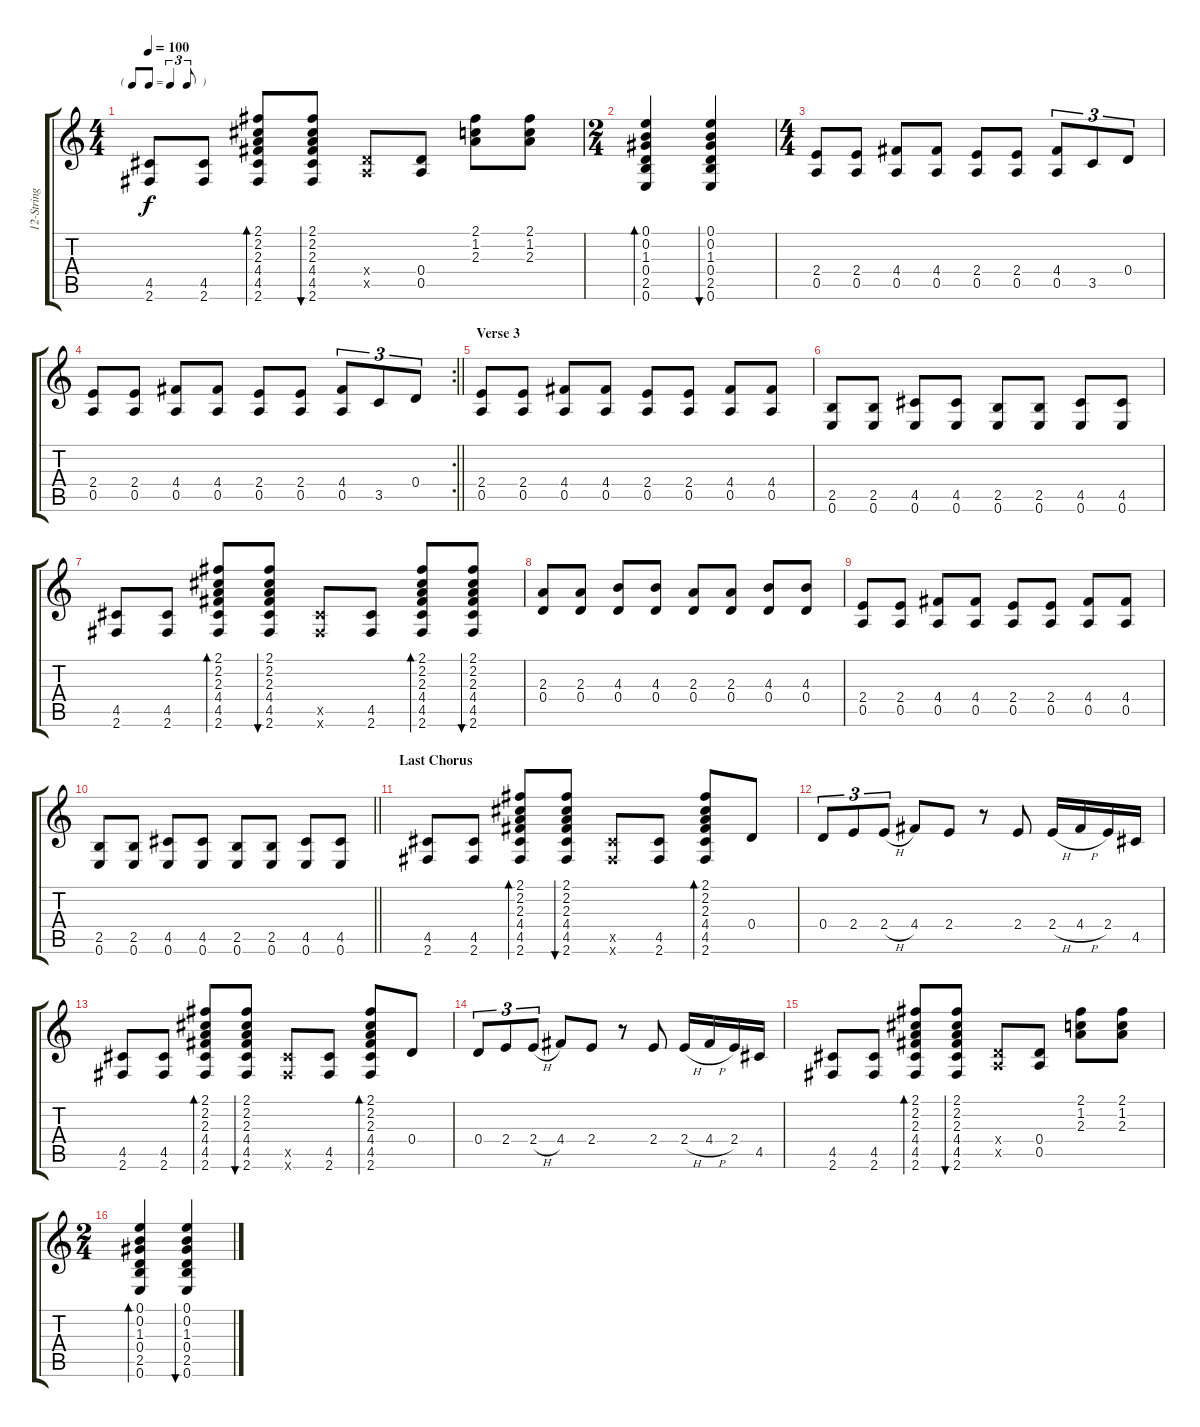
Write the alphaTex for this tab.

\track ("12-String" "12-String") {instrument acousticguitarsteel}
\staff {score tabs}
\tuning (E4 B3 G3 D3 A2 E2) {hide}
\ts (4 4)
\tf triplet8th
\tempo 100
\clef g2
\ks c
(4.5 2.6).8{dy f} (4.5 2.6).8 (2.1 2.2 2.3 4.4 4.5 2.6).8{bd 60} (2.1 2.2 2.3 4.4 4.5 2.6).8{bu 60} (0.4{x} 0.5{x}).8 (0.4 0.5).8 (2.1 1.2 2.3).8 (2.1 1.2 2.3).8 |
\ts (2 4)
(0.1 0.2 1.3 0.4 2.5 0.6).4{bd 60} (0.1 0.2 1.3 0.4 2.5 0.6).4{bu 60} |
\ts (4 4)
(2.4 0.5).8 (2.4 0.5).8 (4.4 0.5).8 (4.4 0.5).8 (2.4 0.5).8 (2.4 0.5).8 (4.4 0.5).8{tu (3 2)} 3.5.8{tu (3 2)} 0.4.8{tu (3 2)} |
\rc 2
\barLineRight lightlight
(2.4 0.5).8 (2.4 0.5).8 (4.4 0.5).8 (4.4 0.5).8 (2.4 0.5).8 (2.4 0.5).8 (4.4 0.5).8{tu (3 2)} 3.5.8{tu (3 2)} 0.4.8{tu (3 2)} |
\section ("" "Verse 3")
(2.4 0.5).8 (2.4 0.5).8 (4.4 0.5).8 (4.4 0.5).8 (2.4 0.5).8 (2.4 0.5).8 (4.4 0.5).8 (4.4 0.5).8 |
(2.5 0.6).8 (2.5 0.6).8 (4.5 0.6).8 (4.5 0.6).8 (2.5 0.6).8 (2.5 0.6).8 (4.5 0.6).8 (4.5 0.6).8 |
(4.5 2.6).8 (4.5 2.6).8 (2.1 2.2 2.3 4.4 4.5 2.6).8{bd 60} (2.1 2.2 2.3 4.4 4.5 2.6).8{bu 60} (4.5{x} 2.6{x}).8 (4.5 2.6).8 (2.1 2.2 2.3 4.4 4.5 2.6).8{bd 60} (2.1 2.2 2.3 4.4 4.5 2.6).8{bu 60} |
(2.3 0.4).8 (2.3 0.4).8 (4.3 0.4).8 (4.3 0.4).8 (2.3 0.4).8 (2.3 0.4).8 (4.3 0.4).8 (4.3 0.4).8 |
(2.4 0.5).8 (2.4 0.5).8 (4.4 0.5).8 (4.4 0.5).8 (2.4 0.5).8 (2.4 0.5).8 (4.4 0.5).8 (4.4 0.5).8 |
\barLineRight lightlight
(2.5 0.6).8 (2.5 0.6).8 (4.5 0.6).8 (4.5 0.6).8 (2.5 0.6).8 (2.5 0.6).8 (4.5 0.6).8 (4.5 0.6).8 |
\section ("" "Last Chorus")
(4.5 2.6).8 (4.5 2.6).8 (2.1 2.2 2.3 4.4 4.5 2.6).8{bd 60} (2.1 2.2 2.3 4.4 4.5 2.6).8{bu 60} (4.5{x} 2.6{x}).8 (4.5 2.6).8 (2.1 2.2 2.3 4.4 4.5 2.6).8{bd 60} 0.4.8 |
0.4.8{tu (3 2)} 2.4.8{tu (3 2)} 2.4{h}.8{tu (3 2)} 4.4.8 2.4.8 r.8 2.4.8 2.4{h}.16 4.4{h}.16 2.4.16 4.5.16 |
(4.5 2.6).8 (4.5 2.6).8 (2.1 2.2 2.3 4.4 4.5 2.6).8{bd 60} (2.1 2.2 2.3 4.4 4.5 2.6).8{bu 60} (4.5{x} 2.6{x}).8 (4.5 2.6).8 (2.1 2.2 2.3 4.4 4.5 2.6).8{bd 60} 0.4.8 |
0.4.8{tu (3 2)} 2.4.8{tu (3 2)} 2.4{h}.8{tu (3 2)} 4.4.8 2.4.8 r.8 2.4.8 2.4{h}.16 4.4{h}.16 2.4.16 4.5.16 |
(4.5 2.6).8 (4.5 2.6).8 (2.1 2.2 2.3 4.4 4.5 2.6).8{bd 60} (2.1 2.2 2.3 4.4 4.5 2.6).8{bu 60} (0.4{x} 0.5{x}).8 (0.4 0.5).8 (2.1 1.2 2.3).8 (2.1 1.2 2.3).8 |
\ts (2 4)
(0.1 0.2 1.3 0.4 2.5 0.6).4{bd 60} (0.1 0.2 1.3 0.4 2.5 0.6).4{bu 60}
